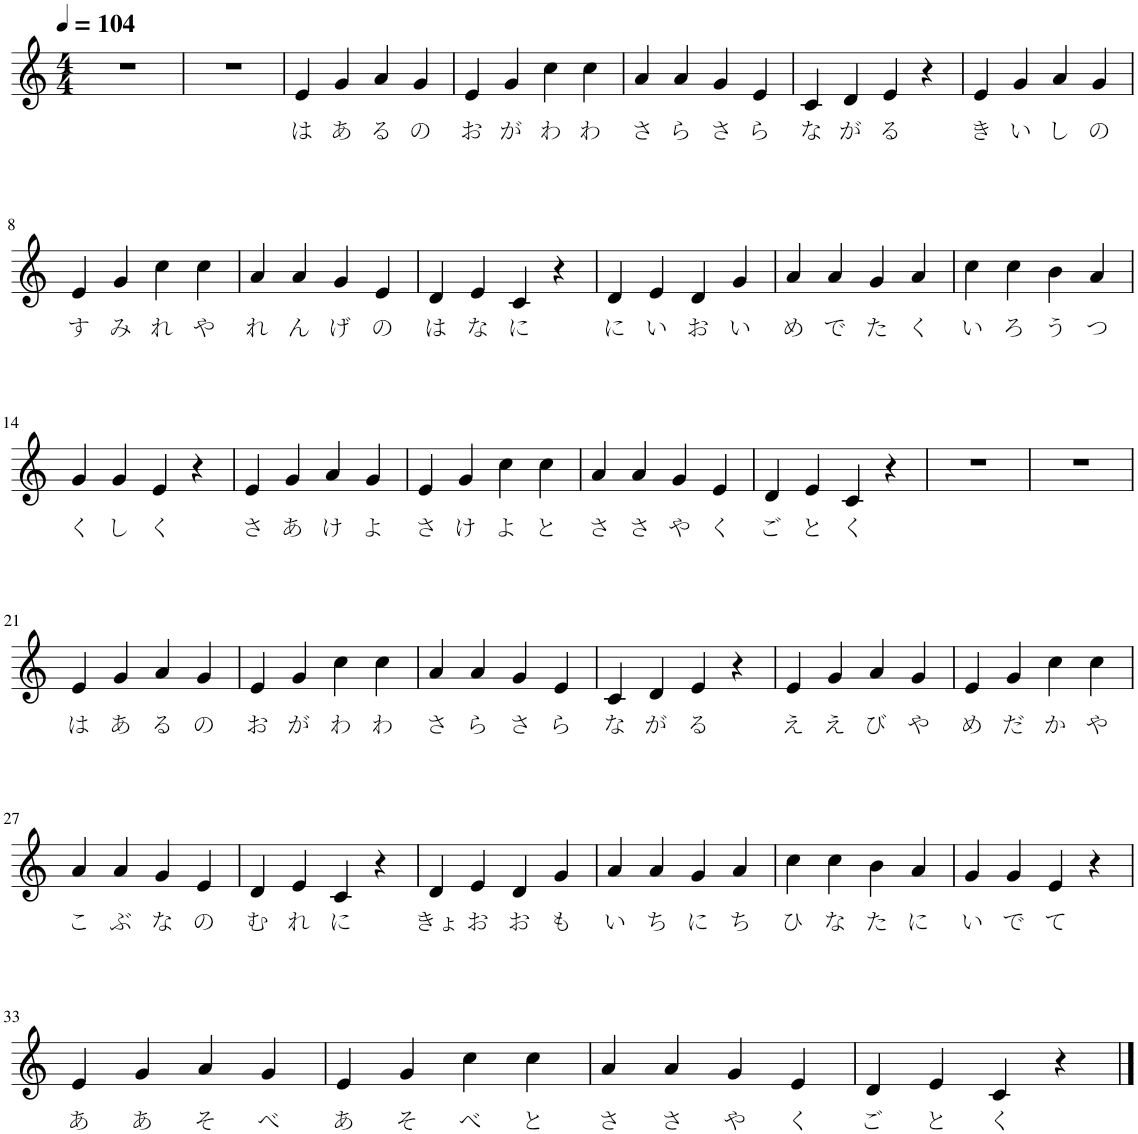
**kern	**text
*part1	*part1
*staff1	*staff1
*I"ピアノ	*
*clefG2	*
*k[]	*
*M4/4	*
*MM104	*
=1	=1
1r	.
=2	=2
1r	.
=3	=3
!	!LO:LY:b
4e/	は
!	!LO:LY:b
4g/	あ
!	!LO:LY:b
4a/	る
!	!LO:LY:b
4g/	の
=4	=4
!	!LO:LY:b
4e/	お
!	!LO:LY:b
4g/	が
!	!LO:LY:b
4cc\	わ
!	!LO:LY:b
4cc\	わ
=5	=5
!	!LO:LY:b
4a/	さ
!	!LO:LY:b
4a/	ら
!	!LO:LY:b
4g/	さ
!	!LO:LY:b
4e/	ら
=6	=6
!	!LO:LY:b
4c/	な
!	!LO:LY:b
4d/	が
!	!LO:LY:b
4e/	る
4r	.
=7	=7
!	!LO:LY:b
4e/	き
!	!LO:LY:b
4g/	い
!	!LO:LY:b
4a/	し
!	!LO:LY:b
4g/	の
!!LO:LB:g=z
=8	=8
!	!LO:LY:b
4e/	す
!	!LO:LY:b
4g/	み
!	!LO:LY:b
4cc\	れ
!	!LO:LY:b
4cc\	や
=9	=9
!	!LO:LY:b
4a/	れ
!	!LO:LY:b
4a/	ん
!	!LO:LY:b
4g/	げ
!	!LO:LY:b
4e/	の
=10	=10
!	!LO:LY:b
4d/	は
!	!LO:LY:b
4e/	な
!	!LO:LY:b
4c/	に
4r	.
=11	=11
!	!LO:LY:b
4d/	に
!	!LO:LY:b
4e/	い
!	!LO:LY:b
4d/	お
!	!LO:LY:b
4g/	い
=12	=12
!	!LO:LY:b
4a/	め
!	!LO:LY:b
4a/	で
!	!LO:LY:b
4g/	た
!	!LO:LY:b
4a/	く
=13	=13
!	!LO:LY:b
4cc\	い
!	!LO:LY:b
4cc\	ろ
!	!LO:LY:b
4b\	う
!	!LO:LY:b
4a/	つ
!!LO:LB:g=z
=14	=14
!	!LO:LY:b
4g/	く
!	!LO:LY:b
4g/	し
!	!LO:LY:b
4e/	く
4r	.
=15	=15
!	!LO:LY:b
4e/	さ
!	!LO:LY:b
4g/	あ
!	!LO:LY:b
4a/	け
!	!LO:LY:b
4g/	よ
=16	=16
!	!LO:LY:b
4e/	さ
!	!LO:LY:b
4g/	け
!	!LO:LY:b
4cc\	よ
!	!LO:LY:b
4cc\	と
=17	=17
!	!LO:LY:b
4a/	さ
!	!LO:LY:b
4a/	さ
!	!LO:LY:b
4g/	や
!	!LO:LY:b
4e/	く
=18	=18
!	!LO:LY:b
4d/	ご
!	!LO:LY:b
4e/	と
!	!LO:LY:b
4c/	く
4r	.
=19	=19
1r	.
=20	=20
1r	.
!!LO:LB:g=z
=21	=21
!	!LO:LY:b
4e/	は
!	!LO:LY:b
4g/	あ
!	!LO:LY:b
4a/	る
!	!LO:LY:b
4g/	の
=22	=22
!	!LO:LY:b
4e/	お
!	!LO:LY:b
4g/	が
!	!LO:LY:b
4cc\	わ
!	!LO:LY:b
4cc\	わ
=23	=23
!	!LO:LY:b
4a/	さ
!	!LO:LY:b
4a/	ら
!	!LO:LY:b
4g/	さ
!	!LO:LY:b
4e/	ら
=24	=24
!	!LO:LY:b
4c/	な
!	!LO:LY:b
4d/	が
!	!LO:LY:b
4e/	る
4r	.
=25	=25
!	!LO:LY:b
4e/	え
!	!LO:LY:b
4g/	え
!	!LO:LY:b
4a/	び
!	!LO:LY:b
4g/	や
=26	=26
!	!LO:LY:b
4e/	め
!	!LO:LY:b
4g/	だ
!	!LO:LY:b
4cc\	か
!	!LO:LY:b
4cc\	や
!!LO:LB:g=z
=27	=27
!	!LO:LY:b
4a/	こ
!	!LO:LY:b
4a/	ぶ
!	!LO:LY:b
4g/	な
!	!LO:LY:b
4e/	の
=28	=28
!	!LO:LY:b
4d/	む
!	!LO:LY:b
4e/	れ
!	!LO:LY:b
4c/	に
4r	.
=29	=29
!	!LO:LY:b
4d/	きょ
!	!LO:LY:b
4e/	お
!	!LO:LY:b
4d/	お
!	!LO:LY:b
4g/	も
=30	=30
!	!LO:LY:b
4a/	い
!	!LO:LY:b
4a/	ち
!	!LO:LY:b
4g/	に
!	!LO:LY:b
4a/	ち
=31	=31
!	!LO:LY:b
4cc\	ひ
!	!LO:LY:b
4cc\	な
!	!LO:LY:b
4b\	た
!	!LO:LY:b
4a/	に
=32	=32
!	!LO:LY:b
4g/	い
!	!LO:LY:b
4g/	で
!	!LO:LY:b
4e/	て
4r	.
!!LO:LB:g=z
=33	=33
!	!LO:LY:b
4e/	あ
!	!LO:LY:b
4g/	あ
!	!LO:LY:b
4a/	そ
!	!LO:LY:b
4g/	べ
=34	=34
!	!LO:LY:b
4e/	あ
!	!LO:LY:b
4g/	そ
!	!LO:LY:b
4cc\	べ
!	!LO:LY:b
4cc\	と
=35	=35
!	!LO:LY:b
4a/	さ
!	!LO:LY:b
4a/	さ
!	!LO:LY:b
4g/	や
!	!LO:LY:b
4e/	く
=36	=36
!	!LO:LY:b
4d/	ご
!	!LO:LY:b
4e/	と
!	!LO:LY:b
4c/	く
4r	.
==	==
*-	*-
